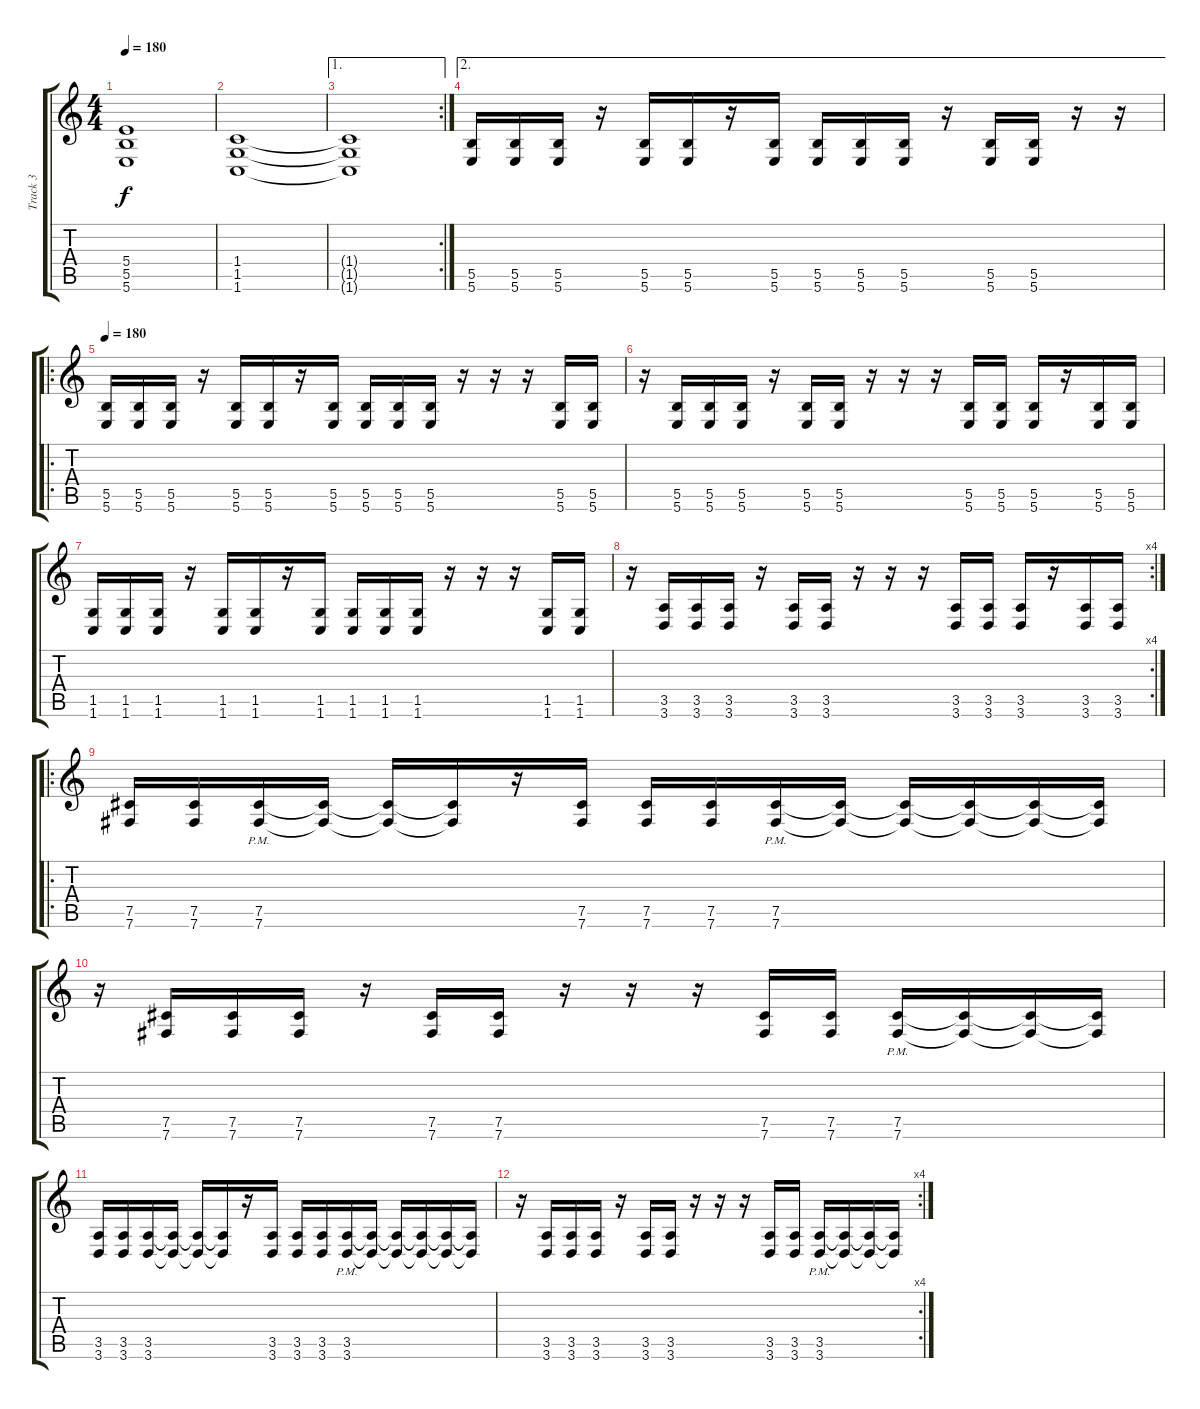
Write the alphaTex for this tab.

\track ("Track 3" "Track 3") {instrument distortionguitar}
\staff {score tabs}
\tuning (Db4 Ab3 E3 B2 Gb2 B1) {hide}
\ts (4 4)
\tempo 180
\clef g2
\ks c
(5.4{t} 5.5{t} 5.6{t}).1{dy f} |
(1.4 1.5 1.6).1 |
\ae 1
\rc 2
(1.4{t} 1.5{t} 1.6{t}).1 |
\ae 2
(5.5 5.6).16 (5.5 5.6).16 (5.5 5.6).16 r.16 (5.5 5.6).16 (5.5 5.6).16 r.16 (5.5 5.6).16 (5.5 5.6).16 (5.5 5.6).16 (5.5 5.6).16 r.16 (5.5 5.6).16 (5.5 5.6).16 r.16 r.16 |
\ro
\tempo 180
(5.5 5.6).16 (5.5 5.6).16 (5.5 5.6).16 r.16 (5.5 5.6).16 (5.5 5.6).16 r.16 (5.5 5.6).16 (5.5 5.6).16 (5.5 5.6).16 (5.5 5.6).16 r.16 r.16 r.16 (5.5 5.6).16 (5.5 5.6).16 |
r.16 (5.5 5.6).16 (5.5 5.6).16 (5.5 5.6).16 r.16 (5.5 5.6).16 (5.5 5.6).16 r.16 r.16 r.16 (5.5 5.6).16 (5.5 5.6).16 (5.5 5.6).16 r.16 (5.5 5.6).16 (5.5 5.6).16 |
(1.5 1.6).16 (1.5 1.6).16 (1.5 1.6).16 r.16 (1.5 1.6).16 (1.5 1.6).16 r.16 (1.5 1.6).16 (1.5 1.6).16 (1.5 1.6).16 (1.5 1.6).16 r.16 r.16 r.16 (1.5 1.6).16 (1.5 1.6).16 |
\rc 4
r.16 (3.5 3.6).16 (3.5 3.6).16 (3.5 3.6).16 r.16 (3.5 3.6).16 (3.5 3.6).16 r.16 r.16 r.16 (3.5 3.6).16 (3.5 3.6).16 (3.5 3.6).16 r.16 (3.5 3.6).16 (3.5 3.6).16 |
\ro
(7.5 7.6).16 (7.5 7.6).16 (7.5 7.6{pm}).16 (7.5{t} 7.6{t}).16 (7.5{t} 7.6{t}).16 (7.5{t} 7.6{t}).16 r.16 (7.5 7.6).16 (7.5 7.6).16 (7.5 7.6).16 (7.5 7.6{pm}).16 (7.5{t} 7.6{t}).16 (7.5{t} 7.6{t}).16 (7.5{t} 7.6{t}).16 (7.5{t} 7.6{t}).16 (7.5{t} 7.6{t}).16 |
r.16 (7.5 7.6).16 (7.5 7.6).16 (7.5 7.6).16 r.16 (7.5 7.6).16 (7.5 7.6).16 r.16 r.16 r.16 (7.5 7.6).16 (7.5 7.6).16 (7.5{pm} 7.6{pm}).16 (7.5{t} 7.6{t}).16 (7.5{t} 7.6{t}).16 (7.5{t} 7.6{t}).16 |
(3.5 3.6).16 (3.5 3.6).16 (3.5 3.6).16 (3.5{t} 3.6{t}).16 (3.5{t} 3.6{t}).16 (3.5{t} 3.6{t}).16 r.16 (3.5 3.6).16 (3.5 3.6).16 (3.5 3.6).16 (3.5 3.6{pm}).16 (3.5{t} 3.6{t}).16 (3.5{t} 3.6{t}).16 (3.5{t} 3.6{t}).16 (3.5{t} 3.6{t}).16 (3.5{t} 3.6{t}).16 |
\rc 4
r.16 (3.5 3.6).16 (3.5 3.6).16 (3.5 3.6).16 r.16 (3.5 3.6).16 (3.5 3.6).16 r.16 r.16 r.16 (3.5 3.6).16 (3.5 3.6).16 (3.5{pm} 3.6{pm}).16 (3.5{t} 3.6{t}).16 (3.5{t} 3.6{t}).16 (3.5{t} 3.6{t}).16
